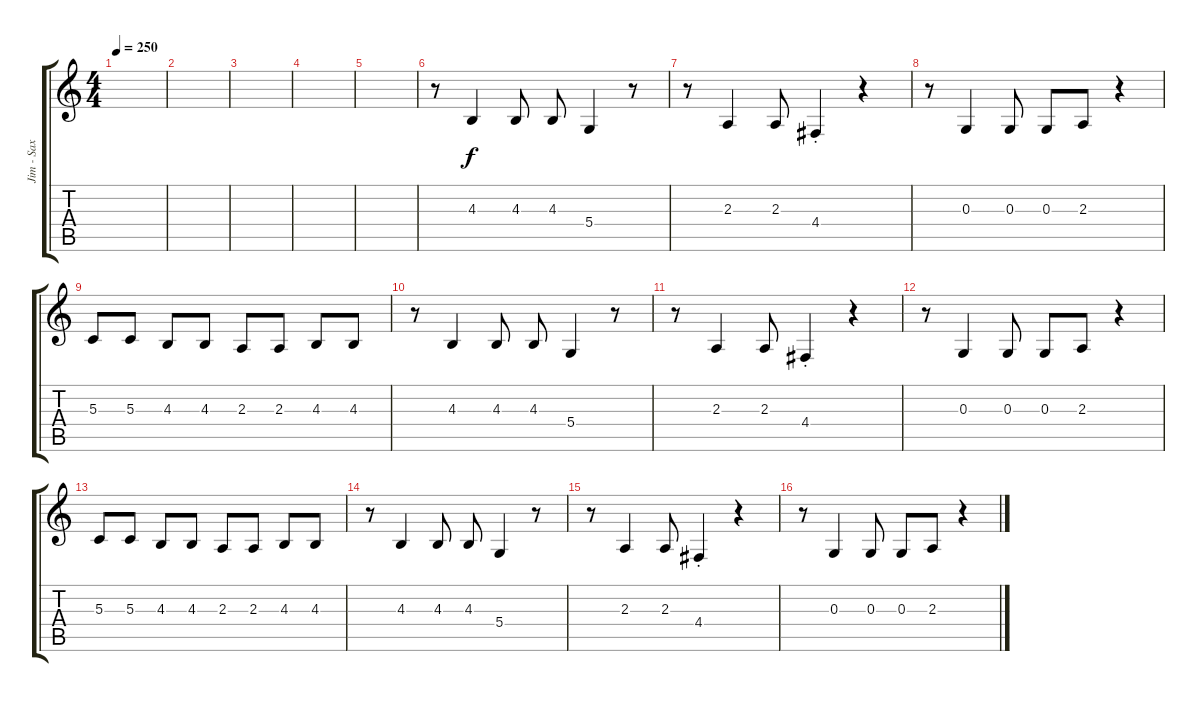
\track ("Jim - Sax" "Jim - Sax") {instrument tenorsax}
\staff {score tabs}
\tuning (E4 B3 G3 D3 A2 E2) {hide}
\ts (4 4)
\tempo 250
\clef g2
\ks c
|
|
|
|
|
r.8 4.3.4 4.3.8 4.3.8 5.4.4 r.8 |
r.8 2.3.4 2.3.8 4.4{st}.4 r.4 |
r.8 0.3.4 0.3.8 0.3.8 2.3.8 r.4 |
5.3.8 5.3.8 4.3.8 4.3.8 2.3.8 2.3.8 4.3.8 4.3.8 |
r.8 4.3.4 4.3.8 4.3.8 5.4.4 r.8 |
r.8 2.3.4 2.3.8 4.4{st}.4 r.4 |
r.8 0.3.4 0.3.8 0.3.8 2.3.8 r.4 |
5.3.8 5.3.8 4.3.8 4.3.8 2.3.8 2.3.8 4.3.8 4.3.8 |
r.8 4.3.4 4.3.8 4.3.8 5.4.4 r.8 |
r.8 2.3.4 2.3.8 4.4{st}.4 r.4 |
r.8 0.3.4 0.3.8 0.3.8 2.3.8 r.4
